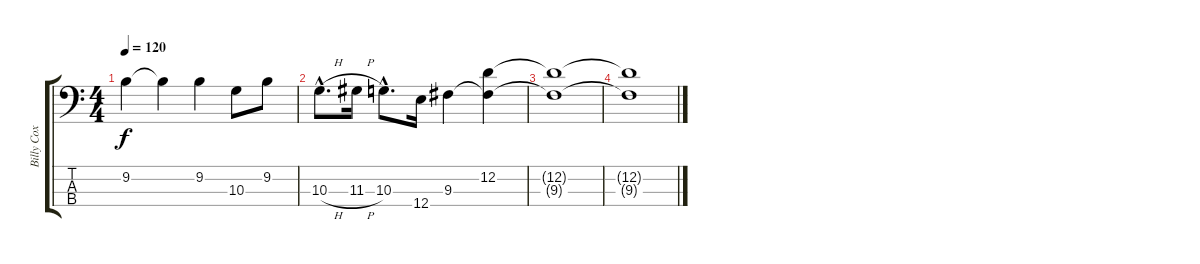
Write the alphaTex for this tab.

\track ("Billy Cox - Bass" "Billy Cox ") {instrument electricbassfinger}
\staff {score tabs}
\tuning (G2 D2 A1 E1) {hide}
\ts (4 4)
\tempo 120
\clef f4
\ks c
9.2.4{dy f} 9.2{t}.4 9.2.4 10.3.8 9.2.8 |
10.3{h hac}.8{d} 11.3{h}.16 10.3{hac}.8{d} 12.4.16 9.3.4 (12.2 9.3{t}).4 |
(12.2{t} 9.3{t}).1 |
(12.2{t} 9.3{t}).1
